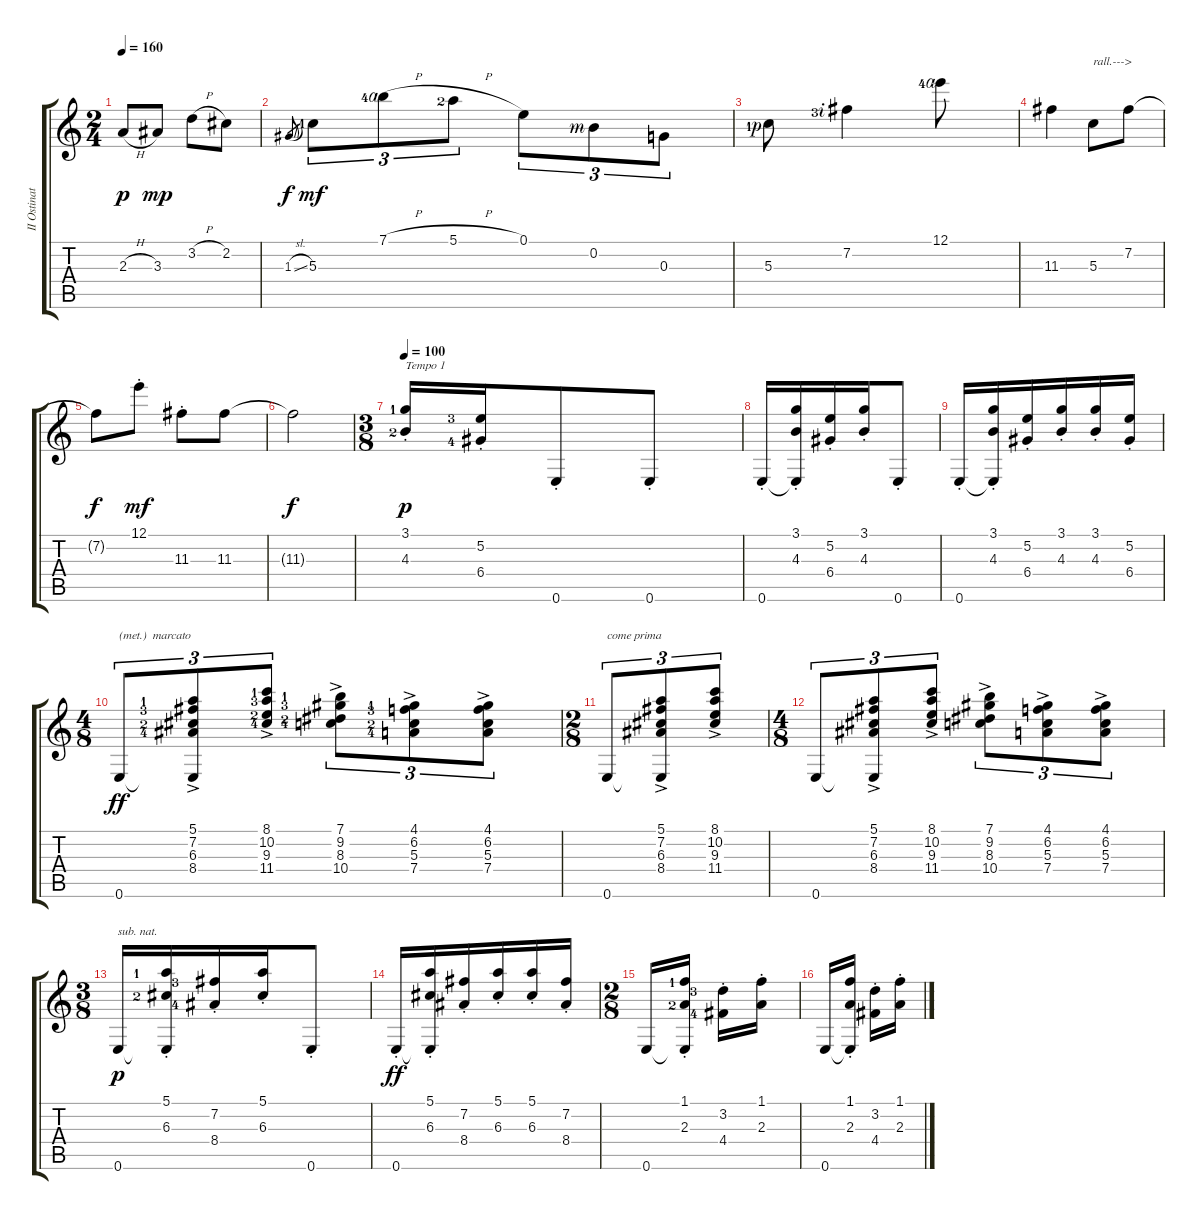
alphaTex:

\track ("II Ostinato" "II Ostinat") {instrument acousticguitarnylon}
\staff {score tabs}
\tuning (E4 B3 G3 D3 A2 E2) {hide}
\ts (2 4)
\tempo 160
\clef g2
\ks c
2.3{h}.8{dy p} 3.3.8{dy mp} 3.2{h}.8 2.2.8 |
1.3{sl}.8{gr dy f} 5.3{lf 2}.8{tu (3 2) dy mf} 7.1{h lf 5 rf 4}.8{tu (3 2)} 5.1{h lf 3}.8{tu (3 2)} 0.1.8{tu (3 2)} 0.2{rf 3}.8{tu (3 2)} 0.3.8{tu (3 2)} |
5.3{lf 2 rf 1}.8 7.2{lf 4 rf 2}.4 12.1{lf 5 rf 4}.8 |
11.3.4 5.3.8{txt "rall.--->"} 7.2.8 |
7.2{t}.8{dy f} 12.1{st}.8{dy mf} 11.3{st}.8 11.3.8 |
11.3{t}.2{dy f} |
\ts (3 8)
\tempo 100
(3.1{st lf 2} 4.3{st lf 3}).16{txt "Tempo 1" dy p} (5.2{st lf 4} 6.4{st lf 5}).16 0.6{st}.8 0.6{st}.8 |
0.6{st}.16 (3.1{st} 4.3{st} 0.6{t}).16 (5.2{st} 6.4{st}).16 (3.1{st} 4.3{st}).16 0.6{st}.8 |
0.6{st}.16 (3.1{st} 4.3{st} 0.6{t}).16 (5.2{st} 6.4{st}).16 (3.1{st} 4.3{st}).16 (3.1{st} 4.3{st}).16 (5.2{st} 6.4{st}).16 |
\ts (4 8)
0.6.8{tu (3 2) txt "(met.)  marcato" dy ff} (5.1{ac lf 2} 7.2{lf 4} 6.3{lf 3} 8.4{lf 5} 0.6{t}).8{tu (3 2)} (8.1{ac lf 2} 10.2{lf 4} 9.3{lf 3} 11.4{lf 5}).8{tu (3 2)} (7.1{ac lf 2} 9.2{lf 4} 8.3{lf 3} 10.4{lf 5}).8{tu (3 2)} (4.1{ac lf 2} 6.2{lf 4} 5.3{lf 3} 7.4{lf 5}).8{tu (3 2)} (4.1{ac} 6.2 5.3 7.4).8{tu (3 2)} |
\ts (2 8)
0.6.8{tu (3 2) txt "come prima"} (5.1{ac} 7.2 6.3 8.4 0.6{t}).8{tu (3 2)} (8.1{ac} 10.2 9.3 11.4).8{tu (3 2)} |
\ts (4 8)
0.6.8{tu (3 2)} (5.1{ac} 7.2 6.3 8.4 0.6{t}).8{tu (3 2)} (8.1{ac} 10.2 9.3 11.4).8{tu (3 2)} (7.1{ac} 9.2 8.3 10.4).8{tu (3 2)} (4.1{ac} 6.2 5.3 7.4).8{tu (3 2)} (4.1{ac} 6.2 5.3 7.4).8{tu (3 2)} |
\ts (3 8)
0.6.16{txt "sub. nat." dy p} (5.1{st lf 2} 6.3{st lf 3} 0.6{t}).16 (7.2{st lf 4} 8.4{st lf 5}).16 (5.1{st} 6.3{st}).16 0.6{st}.8 |
0.6{st}.16{dy ff} (5.1{st} 6.3{st} 0.6{t}).16 (7.2{st} 8.4{st}).16 (5.1{st} 6.3{st}).16 (5.1{st} 6.3{st}).16 (7.2{st} 8.4{st}).16 |
\ts (2 8)
0.6.16 (1.1{st lf 2} 2.3{st lf 3} 0.6{t}).16 (3.2{st lf 4} 4.4{st lf 5}).16 (1.1{st} 2.3{st}).16 |
0.6.16 (1.1{st} 2.3{st} 0.6{t}).16 (3.2{st} 4.4{st}).16 (1.1{st} 2.3{st}).16
